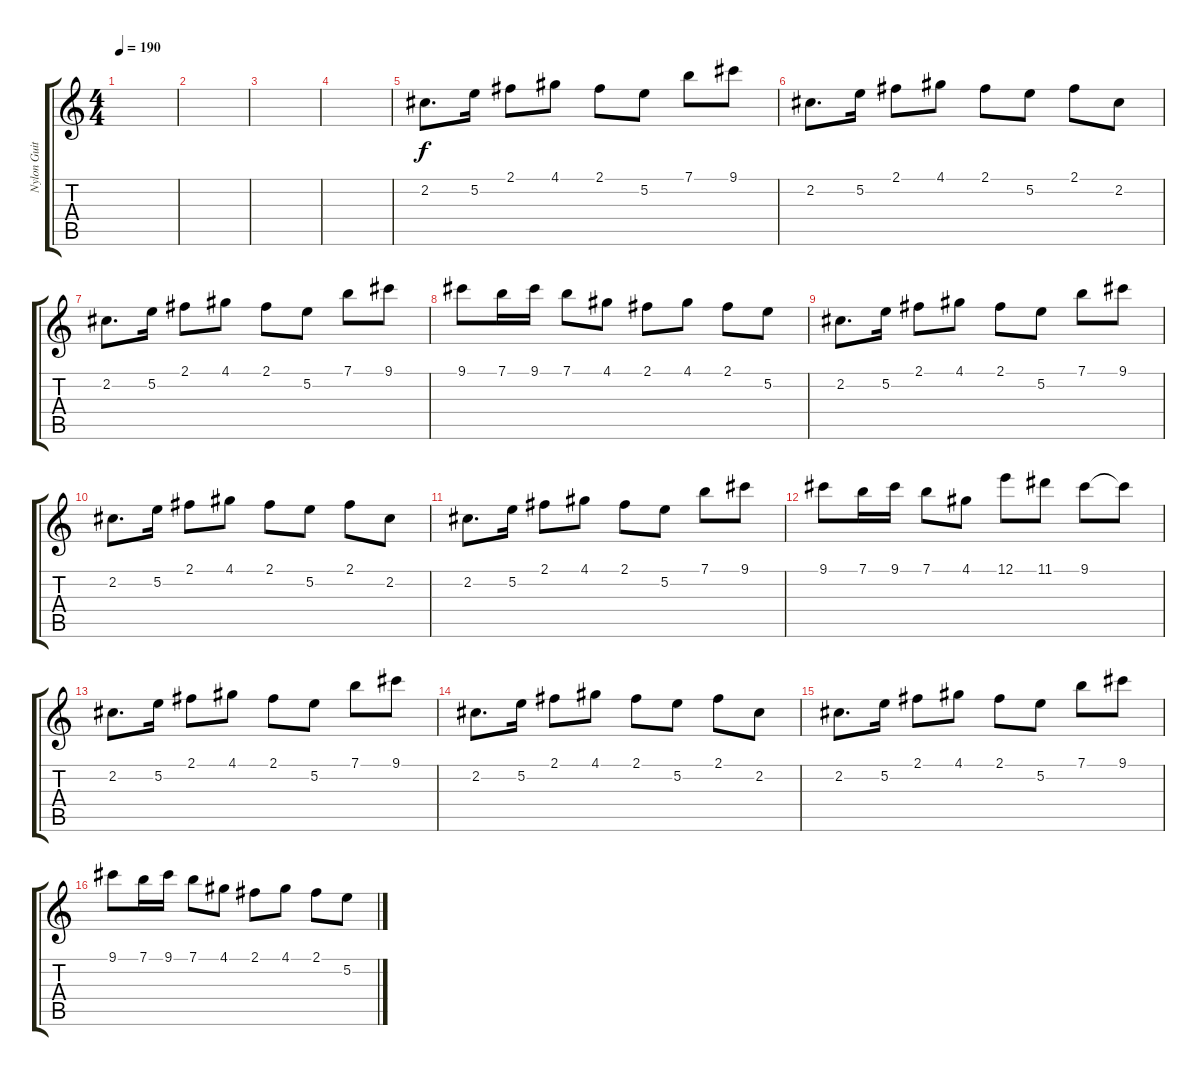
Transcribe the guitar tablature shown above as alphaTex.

\track ("Nylon Guitar" "Nylon Guit") {instrument acousticguitarnylon}
\staff {score tabs}
\tuning (E4 B3 G3 D3 A2 E2) {hide}
\ts (4 4)
\tempo 190
\clef g2
\ks c
|
|
|
|
2.2.8{d} 5.2.16 2.1.8 4.1.8 2.1.8 5.2.8 7.1.8 9.1.8 |
2.2.8{d} 5.2.16 2.1.8 4.1.8 2.1.8 5.2.8 2.1.8 2.2.8 |
2.2.8{d} 5.2.16 2.1.8 4.1.8 2.1.8 5.2.8 7.1.8 9.1.8 |
9.1.8 7.1.16 9.1.16 7.1.8 4.1.8 2.1.8 4.1.8 2.1.8 5.2.8 |
2.2.8{d} 5.2.16 2.1.8 4.1.8 2.1.8 5.2.8 7.1.8 9.1.8 |
2.2.8{d} 5.2.16 2.1.8 4.1.8 2.1.8 5.2.8 2.1.8 2.2.8 |
2.2.8{d} 5.2.16 2.1.8 4.1.8 2.1.8 5.2.8 7.1.8 9.1.8 |
9.1.8 7.1.16 9.1.16 7.1.8 4.1.8 12.1.8 11.1.8 9.1.8 9.1{t}.8 |
2.2.8{d} 5.2.16 2.1.8 4.1.8 2.1.8 5.2.8 7.1.8 9.1.8 |
2.2.8{d} 5.2.16 2.1.8 4.1.8 2.1.8 5.2.8 2.1.8 2.2.8 |
2.2.8{d} 5.2.16 2.1.8 4.1.8 2.1.8 5.2.8 7.1.8 9.1.8 |
9.1.8 7.1.16 9.1.16 7.1.8 4.1.8 2.1.8 4.1.8 2.1.8 5.2.8
